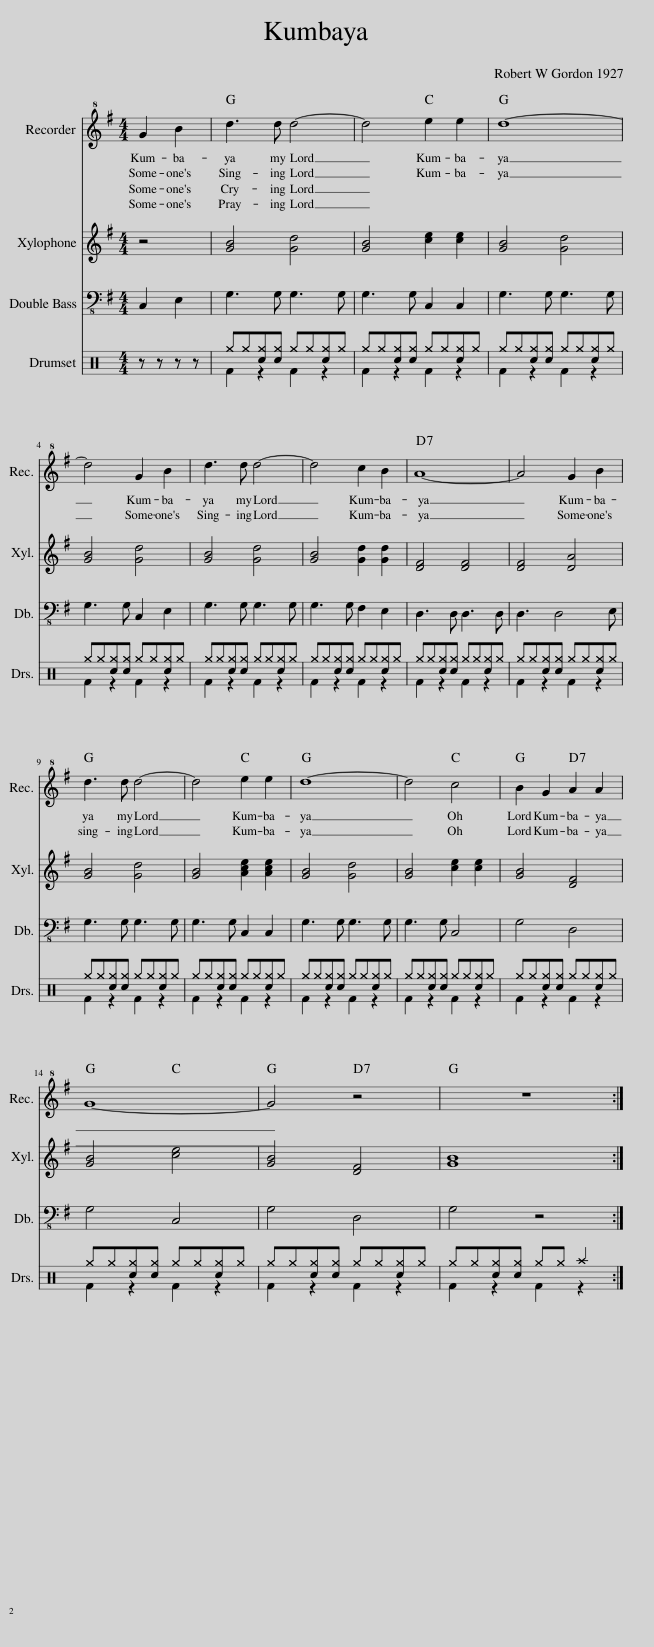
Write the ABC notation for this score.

X:1
%%score 1 2 3 ( 4 5 )
L:1/8
M:4/4
I:linebreak $
K:G
V:1 treble+8
V:2 treble transpose=12
V:3 bass-8
V:4 perc
K:none
V:5 perc
K:none
V:1
 G2 B2 | d3 d d4- | d4 e2 e2 | d8- |$ d4 G2 B2 | %5
 d3 d d4- | d4 c2 B2 | A8- | A4 G2 B2 |$ d3 d d4- | %10
 d4 e2 e2 | d8- | d4 c4 | B2 G2 A2 A2 |$ G8- | %15
 G4 z4 | z8 :| %17
V:2
 z4 | [GB]4 [Gd]4 | [GB]4 [ce]2 [ce]2 | [GB]4 [Gd]4 |$ [GB]4 [Gd]4 | %5
 [GB]4 [Gd]4 | [GB]4 [Gd]2 [Gd]2 | [DF]4 [DF]4 | [DF]4 [DA]4 |$ [GB]4 [Gd]4 | %10
 [GB]4 [Ace]2 [Ace]2 | [GB]4 [Gd]4 | [GB]4 [ce]2 [ce]2 | [GB]4 [DF]4 |$ [GB]4 [ce]4 | %15
 [GB]4 [DF]4 | [GB]8 :| %17
V:3
 C,2 E,2 | G,3 G, G,3 G, | G,3 G, C,2 C,2 | G,3 G, G,3 G, |$ G,3 G, C,2 E,2 | %5
 G,3 G, G,3 G, | G,3 G, F,2 E,2 | D,3 D, D,3 D, | D,3 D,4 E, |$ G,3 G, G,3 G, | %10
 G,3 G, C,2 C,2 | G,3 G, G,3 G, | G,3 G, C,4 | G,4 D,4 |$ G,4 C,4 | %15
 G,4 D,4 | G,4 z4 :| %17
V:4
[K:C] z z z z | ^g^g[c^g][c^g] ^g^g[c^g]^g | ^g^g[c^g][c^g] ^g^g[c^g]^g | ^g^g[c^g][c^g] ^g^g[c^g]^g |$ ^g^g[c^g][c^g] ^g^g[c^g]^g | %5
 ^g^g[c^g][c^g] ^g^g[c^g]^g | ^g^g[c^g][c^g] ^g^g[c^g]^g | ^g^g[c^g][c^g] ^g^g[c^g]^g | ^g^g[c^g][c^g] ^g^g[c^g]^g |$ ^g^g[c^g][c^g] ^g^g[c^g]^g | %10
 ^g^g[c^g][c^g] ^g^g[c^g]^g | ^g^g[c^g][c^g] ^g^g[c^g]^g | ^g^g[c^g][c^g] ^g^g[c^g]^g | ^g^g[c^g][c^g] ^g^g[c^g]^g |$ ^g^g[c^g][c^g] ^g^g[c^g]^g | %15
 ^g^g[c^g][c^g] ^g^g[c^g]^g | ^g^g[c^g][c^g] ^g^g ^a2 :| %17
V:5
[K:C] x4 | F2 z2 F2 z2 | F2 z2 F2 z2 | F2 z2 F2 z2 |$ F2 z2 F2 z2 | %5
 F2 z2 F2 z2 | F2 z2 F2 z2 | F2 z2 F2 z2 | F2 z2 F2 z2 |$ F2 z2 F2 z2 | %10
 F2 z2 F2 z2 | F2 z2 F2 z2 | F2 z2 F2 z2 | F2 z2 F2 z2 |$ F2 z2 F2 z2 | %15
 F2 z2 F2 z2 | F2 z2 F2 z2 :| %17
